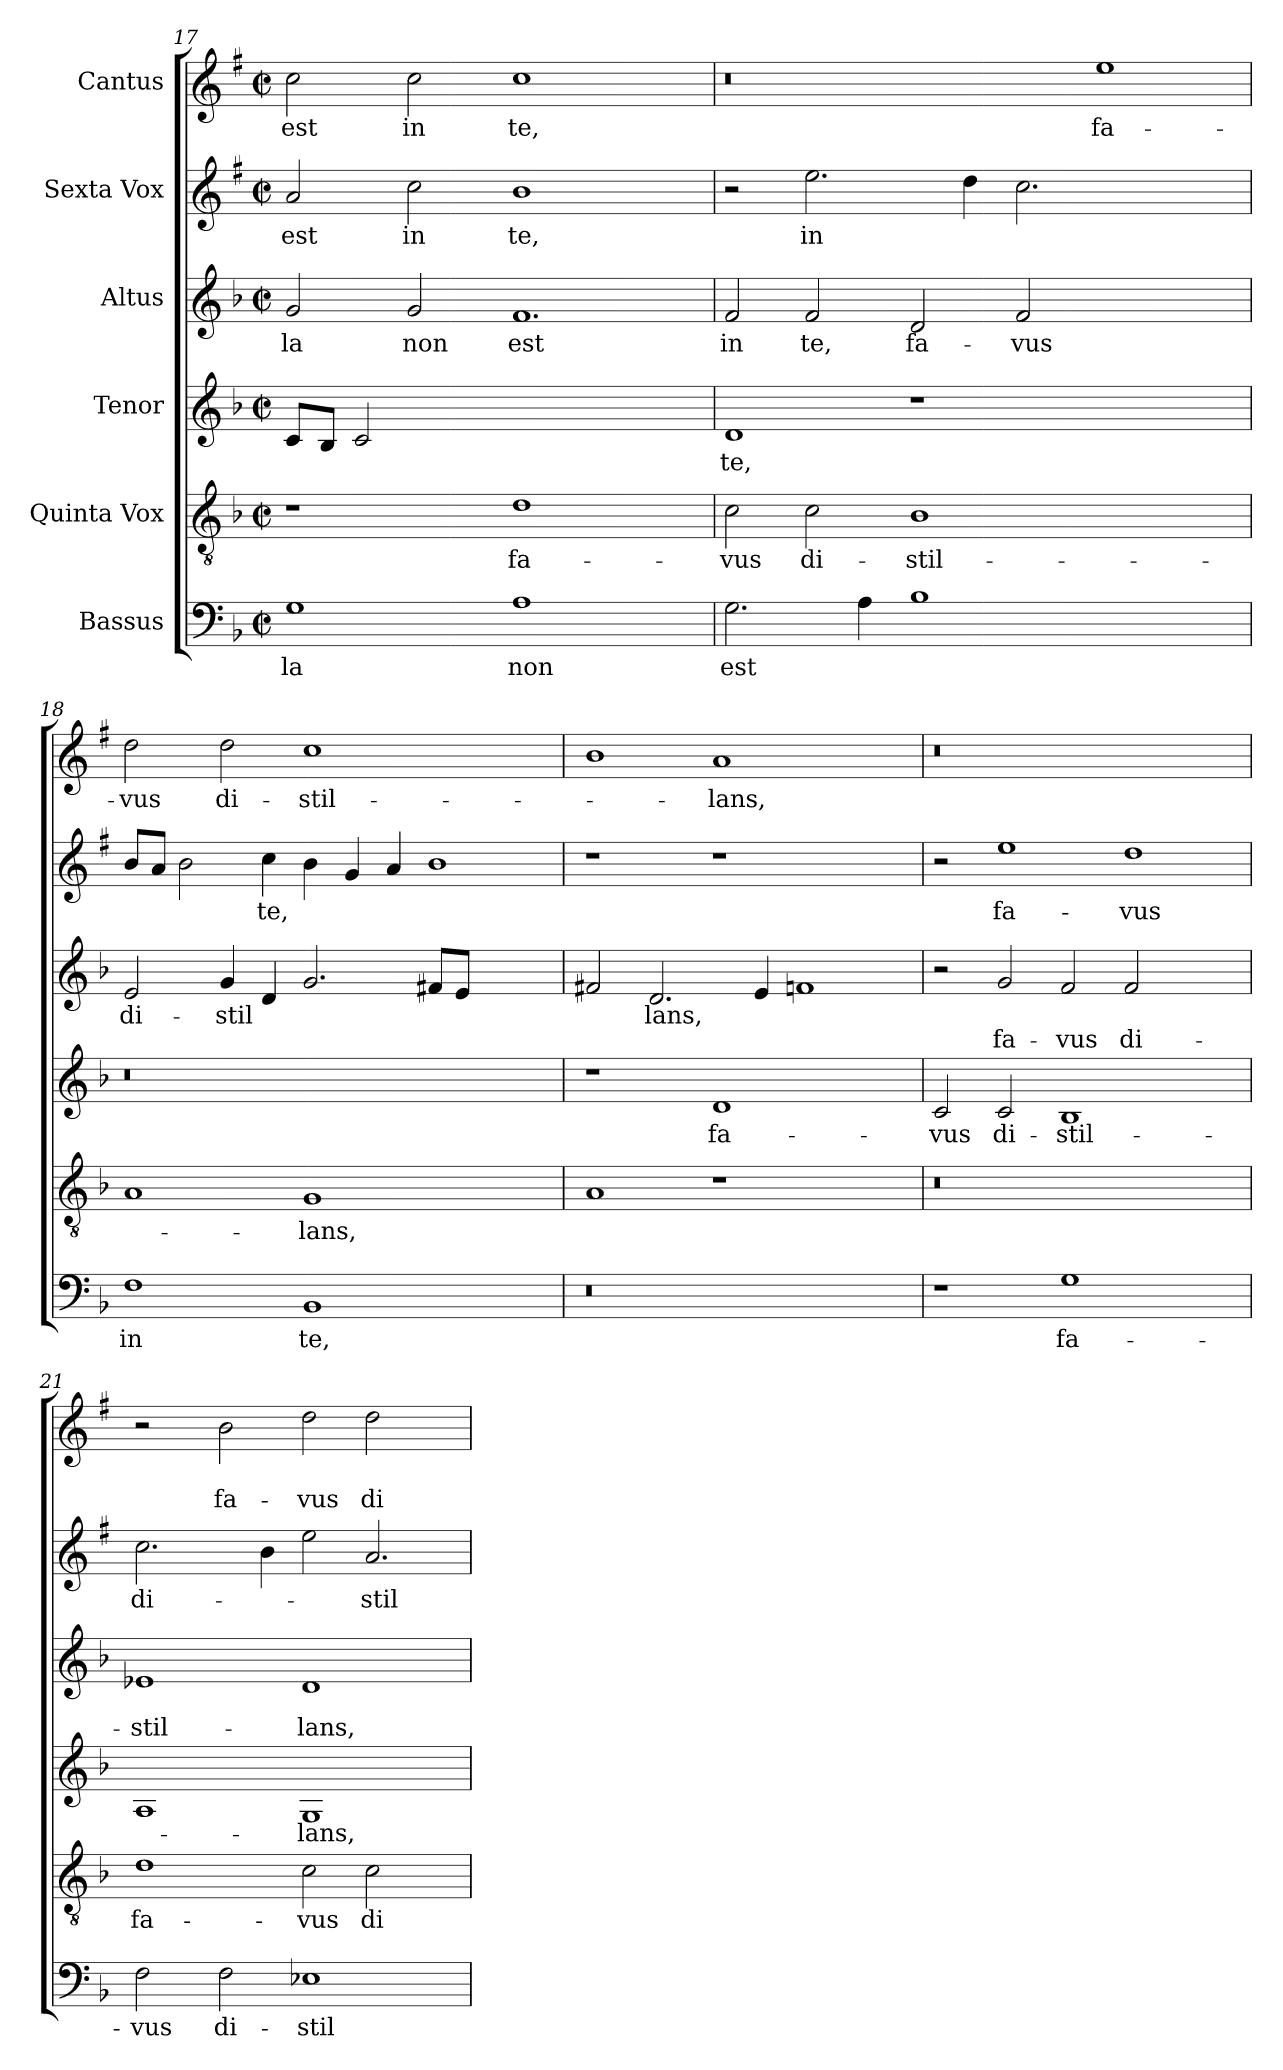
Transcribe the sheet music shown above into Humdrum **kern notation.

**kern	**text	**kern	**text	**kern	**text	**kern	**text	**text	**kern	**text	**kern	**text	**text
*part6	*part6	*part5	*part5	*part4	*part4	*part3	*part3	*part3	*part2	*part2	*part1	*part1	*part1
*staff6	*staff6	*staff5	*staff5	*staff4	*staff4	*staff3	*staff3	*staff3	*staff2	*staff2	*staff1	*staff1	*staff1
*I"Bassus	*	*I"Quinta Vox	*	*I"Tenor	*	*I"Altus	*	*	*I"Sexta Vox	*	*I"Cantus	*	*
!!LO:LB:g=z
*clefF4	*	*clefGv2	*	*clefG2	*	*clefG2	*	*	*clefG2	*	*clefG2	*	*
*	*	*	*	*	*	*	*	*	*ITrd1c2	*	*ITrd1c2	*	*
*k[b-]	*	*k[b-]	*	*k[b-]	*	*k[b-]	*	*	*k[b-]	*	*k[b-]	*	*
*F:	*	*F:	*	*F:	*	*F:	*	*	*F:	*	*F:	*	*
*M4/2	*	*M4/2	*	*M4/2	*	*M4/2	*	*	*M4/2	*	*M4/2	*	*
*met(c|)	*	*met(c|)	*	*met(c|)	*	*met(c|)	*	*	*met(c|)	*	*met(c|)	*	*
=17	=17	=17	=17	=17	=17	=17	=17	=17	=17	=17	=17	=17	=17
!	!LO:LY:b	!	!	!	!	!	!LO:LY:b	!	!	!LO:LY:b	!	!LO:LY:b	!
*	*	*	*	*	*	*	*	*	*	*	*^	*	*
1G	-la	1r	.	8cL	.	2g	-la	.	2g	est	2b-	0ryy	est	.
.	.	.	.	8B-J	.	.	.	.	.	.	.	.	.	.
.	.	.	.	2c	.	.	.	.	.	.	.	.	.	.
!	!	!	!	!	!	!	!LO:LY:b	!	!	!LO:LY:b	!	!	!LO:LY:b	!
.	.	.	.	.	.	2g	non	.	2b-	in	2b-	.	in	.
.	.	.	.	1..ryy	.	.	.	.	.	.	.	.	.	.
!	!LO:LY:b	!	!LO:LY:b	!	!	!	!LO:LY:b	!	!	!LO:LY:b	!	!	!LO:LY:b	!
1A	non	1d	fa-	.	.	1.f	est	.	1a	te,	1b-	.	te,	.
2ryy	.	2ryy	.	.	.	.	.	.	2ryy	.	2ryy	2ryy	.	.
!!LO:LB:g=z	!!
=17A	=17A	=17A	=17A	=17A	=17A	=17A	=17A	=17A	=17A	=17A	=17A	=17A	=17A	=17A
!	!LO:LY:b	!	!LO:LY:b	!	!LO:LY:b	!	!LO:LY:b	!	!	!	!	!	!	!
2.G	est	2c	-vus	1d	te,	2f	in	.	2r	.	0r	0ryy	.	.
!	!	!	!LO:LY:b	!	!	!	!LO:LY:b	!	!	!LO:LY:b	!	!	!	!
.	.	2c	di-	.	.	2f	te,	.	2.dd	in	.	.	.	.
4A	.	.	.	.	.	.	.	.	.	.	.	.	.	.
!	!	!	!LO:LY:b	!	!	!	!LO:LY:b	!	!	!	!	!	!	!
1B-	.	1B-	-stil-	1r	.	2d	fa-	.	.	.	.	.	.	.
.	.	.	.	.	.	.	.	.	4cc	.	.	.	.	.
!	!	!	!	!	!	!	!LO:LY:b	!	!	!	!	!	!	!
.	.	.	.	.	.	2f	-vus	.	2.b-	.	.	.	.	.
!	!	!	!	!	!	!	!	!	!	!	!	!	!LO:LY:b	!
1ryy	.	1ryy	.	1ryy	.	1ryy	.	.	.	.	1dd	1ryy	fa-	.
.	.	.	.	.	.	.	.	.	2.ryy	.	.	.	.	.
=18A	=18A	=18A	=18A	=18A	=18A	=18A	=18A	=18A	=18A	=18A	=18A	=18A	=18A	=18A
!	!LO:LY:b	!	!	!	!	!	!LO:LY:b	!	!	!	!	!	!LO:LY:b	!
1F	in	1A	.	0r	.	2e	di-	.	8aL	.	2cc	1ryy	-vus	.
.	.	.	.	.	.	.	.	.	8gJ	.	.	.	.	.
.	.	.	.	.	.	.	.	.	2a	.	.	.	.	.
!	!	!	!	!	!	!	!LO:LY:b	!	!	!	!	!	!LO:LY:b	!
.	.	.	.	.	.	4g	-stil	.	.	.	2cc	.	di-	.
!	!	!	!	!	!	!	!	!	!	!LO:LY:b	!	!	!	!
.	.	.	.	.	.	4d	.	.	4b-	te,	.	.	.	.
!	!LO:LY:b	!	!LO:LY:b	!	!	!	!	!	!	!	!	!	!LO:LY:b	!
1BB-	te,	1G	-lans,	.	.	2.g	.	.	4a	.	1b-	2ryy	-stil-	.
.	.	.	.	.	.	.	.	.	4f	.	.	.	.	.
.	.	.	.	.	.	.	.	.	4g	.	.	2ryy	.	.
.	.	.	.	.	.	8f#L	.	.	1a	.	.	.	.	.
.	.	.	.	.	.	8eJ	.	.	.	.	.	.	.	.
2.ryy	.	2.ryy	.	2.ryy	.	2.ryy	.	.	.	.	2.ryy	2.ryy	.	.
=19A	=19A	=19A	=19A	=19A	=19A	=19A	=19A	=19A	=19A	=19A	=19A	=19A	=19A	=19A
0r	.	1A	.	1r	.	2f#X	.	.	1r	.	1a	2ryy	.	.
!	!	!	!	!	!	!	!LO:LY:b	!	!	!	!	!	!	!
.	.	.	.	.	.	2.d	lans,	.	.	.	.	0ryy	.	.
!	!	!	!	!	!LO:LY:b	!	!	!	!	!	!	!	!LO:LY:b	!
.	.	1r	.	1d	fa-	.	.	.	1r	.	1g	.	-lans,	.
.	.	.	.	.	.	4e	.	.	.	.	.	.	.	.
.	.	.	.	.	.	1fn	.	.	.	.	.	.	.	.
2ryy	.	2ryy	.	2ryy	.	.	.	.	2ryy	.	2ryy	.	.	.
=20A	=20A	=20A	=20A	=20A	=20A	=20A	=20A	=20A	=20A	=20A	=20A	=20A	=20A	=20A
!	!	!	!	!	!LO:LY:b	!	!	!	!	!	!	!	!	!
1r	.	0r	.	2c	-vus	2r	.	.	2r	.	0r	2ryy	.	.
!	!	!	!	!	!LO:LY:b	!	!	!LO:LY:b	!	!LO:LY:b	!	!	!	!
.	.	.	.	2c	di-	2g	.	fa-	1dd	fa-	.	0ryy	.	.
!	!LO:LY:b	!	!	!	!LO:LY:b	!	!	!LO:LY:b	!	!	!	!	!	!
1G	fa-	.	.	1B-	-stil-	2f	.	-vus	.	.	.	.	.	.
!	!	!	!	!	!	!	!	!LO:LY:b	!	!LO:LY:b	!	!	!	!
.	.	.	.	.	.	2f	.	di-	1cc	-vus	.	.	.	.
2ryy	.	2ryy	.	2ryy	.	2ryy	.	.	.	.	2ryy	.	.	.
=21A	=21A	=21A	=21A	=21A	=21A	=21A	=21A	=21A	=21A	=21A	=21A	=21A	=21A	=21A
!	!LO:LY:b	!	!LO:LY:b	!	!	!	!	!LO:LY:b	!	!LO:LY:b	!	!	!	!
2F	-vus	1d	fa-	1A	.	1e-X	.	-stil-	2.b-	di-	2r	4ryy	.	.
.	.	.	.	.	.	.	.	.	.	.	.	0ryy	.	.
!	!LO:LY:b	!	!	!	!	!	!	!	!	!	!	!	!	!LO:LY:b
2F	di-	.	.	.	.	.	.	.	.	.	2a	.	.	fa-
.	.	.	.	.	.	.	.	.	4a	.	.	.	.	.
!	!LO:LY:b	!	!LO:LY:b	!	!LO:LY:b	!	!	!LO:LY:b	!	!	!	!	!	!LO:LY:b
1E-X	-stil-	2c	-vus	1G	-lans,	1d	.	-lans,	2dd	.	2cc	.	.	-vus
!	!	!	!LO:LY:b	!	!	!	!	!	!	!LO:LY:b	!	!	!	!LO:LY:b
.	.	2c	di-	.	.	.	.	.	2.g	-stil-	2cc	.	.	di-
4ryy	.	4ryy	.	4ryy	.	4ryy	.	.	.	.	4ryy	.	.	.
*	*	*	*	*	*	*	*	*	*	*	*v	*v	*	*
=	=	=	=	=	=	=	=	=	=	=	=	=	=
*-	*-	*-	*-	*-	*-	*-	*-	*-	*-	*-	*-	*-	*-
